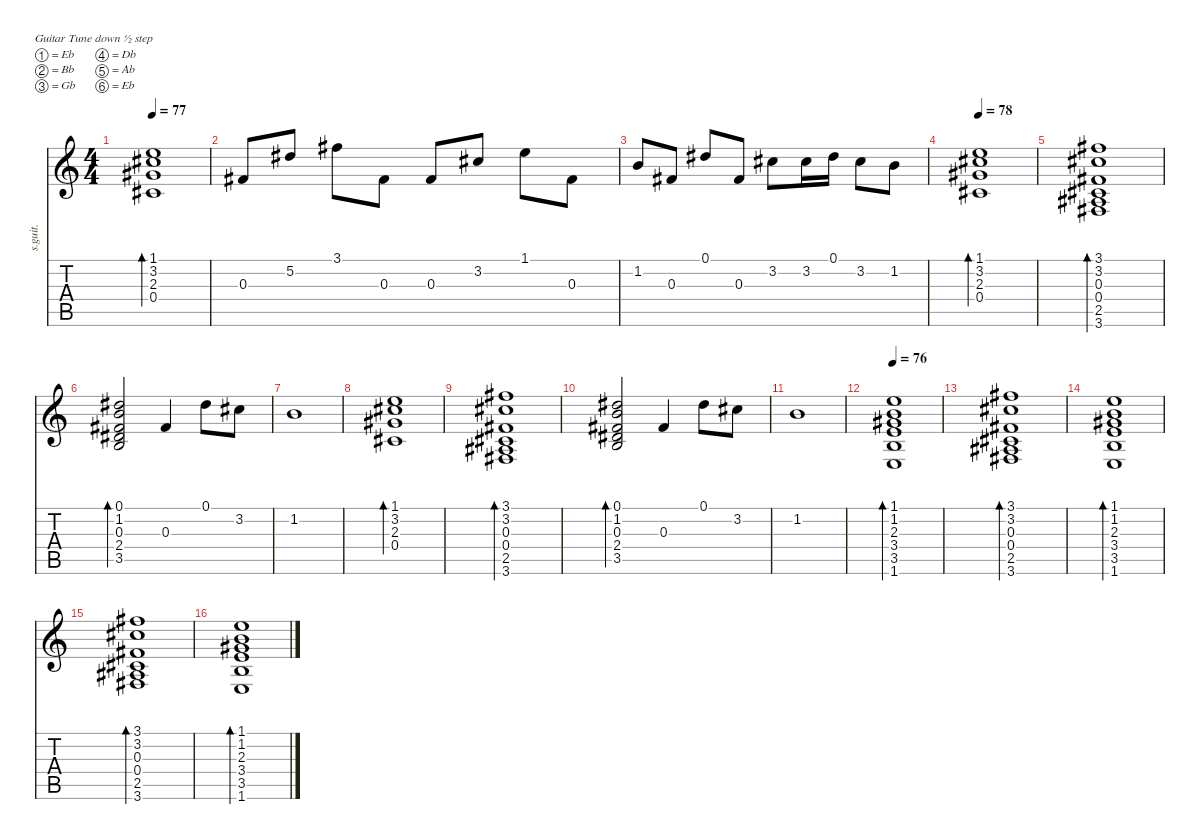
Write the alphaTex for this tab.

\defaultSystemsLayout 4
\hideDynamics
\bracketExtendMode nobrackets
\track ("Izzy Stradlin (Rhythm I)" "s.guit.") {instrument electricguitarclean}
\staff {score tabs}
\tuning (Eb4 Bb3 Gb3 Db3 Ab2 Eb2)
\ts (4 4)
\tempo 77
\clef g2
\ks c
(1.1 3.2{acc #} 2.3{acc #} 0.4{acc #}).1{bd 30 lyrics (0 "") lyrics (1 "") lyrics (2 "") lyrics (3 "") lyrics (4 "") dy mf} |
0.3{acc #}.8{lyrics (0 "") lyrics (1 "") lyrics (2 "") lyrics (3 "") lyrics (4 "")} 5.2{acc #}.8{lyrics (0 "") lyrics (1 "") lyrics (2 "") lyrics (3 "") lyrics (4 "")} 3.1{acc #}.8{lyrics (0 "") lyrics (1 "") lyrics (2 "") lyrics (3 "") lyrics (4 "")} 0.3{acc #}.8{lyrics (0 "") lyrics (1 "") lyrics (2 "") lyrics (3 "") lyrics (4 "")} 0.3{acc #}.8{lyrics (0 "") lyrics (1 "") lyrics (2 "") lyrics (3 "") lyrics (4 "")} 3.2{acc #}.8{lyrics (0 "") lyrics (1 "") lyrics (2 "") lyrics (3 "") lyrics (4 "")} 1.1.8{lyrics (0 "") lyrics (1 "") lyrics (2 "") lyrics (3 "") lyrics (4 "")} 0.3{acc #}.8{lyrics (0 "") lyrics (1 "") lyrics (2 "") lyrics (3 "") lyrics (4 "")} |
1.2.8{lyrics (0 "") lyrics (1 "") lyrics (2 "") lyrics (3 "") lyrics (4 "")} 0.3{acc #}.8{lyrics (0 "") lyrics (1 "") lyrics (2 "") lyrics (3 "") lyrics (4 "")} 0.1{acc #}.8{lyrics (0 "") lyrics (1 "") lyrics (2 "") lyrics (3 "") lyrics (4 "")} 0.3{acc #}.8{lyrics (0 "") lyrics (1 "") lyrics (2 "") lyrics (3 "") lyrics (4 "")} 3.2{acc #}.8{lyrics (0 "") lyrics (1 "") lyrics (2 "") lyrics (3 "") lyrics (4 "")} 3.2{acc #}.16{lyrics (0 "") lyrics (1 "") lyrics (2 "") lyrics (3 "") lyrics (4 "")} 0.1{acc #}.16{lyrics (0 "") lyrics (1 "") lyrics (2 "") lyrics (3 "") lyrics (4 "")} 3.2{acc #}.8{lyrics (0 "") lyrics (1 "") lyrics (2 "") lyrics (3 "") lyrics (4 "")} 1.2.8{lyrics (0 "") lyrics (1 "") lyrics (2 "") lyrics (3 "") lyrics (4 "")} |
\tempo 78
(1.1 3.2{acc #} 2.3{acc #} 0.4{acc #}).1{bd 30 lyrics (0 "") lyrics (1 "") lyrics (2 "") lyrics (3 "") lyrics (4 "")} |
(3.1{acc #} 3.2{acc #} 0.3{acc #} 0.4{acc #} 2.5{acc #} 3.6{acc #}).1{bd 30 lyrics (0 "") lyrics (1 "") lyrics (2 "") lyrics (3 "") lyrics (4 "")} |
(0.1{acc #} 1.2 0.3{acc #} 2.4{acc #} 3.5).2{bd 30 lyrics (0 "") lyrics (1 "") lyrics (2 "") lyrics (3 "") lyrics (4 "")} 0.3{acc #}.4{lyrics (0 "") lyrics (1 "") lyrics (2 "") lyrics (3 "") lyrics (4 "")} 0.1{acc #}.8{lyrics (0 "") lyrics (1 "") lyrics (2 "") lyrics (3 "") lyrics (4 "")} 3.2{acc #}.8{lyrics (0 "") lyrics (1 "") lyrics (2 "") lyrics (3 "") lyrics (4 "")} |
1.2.1{lyrics (0 "") lyrics (1 "") lyrics (2 "") lyrics (3 "") lyrics (4 "")} |
(1.1 3.2{acc #} 2.3{acc #} 0.4{acc #}).1{bd 30 lyrics (0 "") lyrics (1 "") lyrics (2 "") lyrics (3 "") lyrics (4 "")} |
(3.1{acc #} 3.2{acc #} 0.3{acc #} 0.4{acc #} 2.5{acc #} 3.6{acc #}).1{bd 30 lyrics (0 "") lyrics (1 "") lyrics (2 "") lyrics (3 "") lyrics (4 "")} |
(0.1{acc #} 1.2 0.3{acc #} 2.4{acc #} 3.5).2{bd 30 lyrics (0 "") lyrics (1 "") lyrics (2 "") lyrics (3 "") lyrics (4 "")} 0.3{acc #}.4{lyrics (0 "") lyrics (1 "") lyrics (2 "") lyrics (3 "") lyrics (4 "")} 0.1{acc #}.8{lyrics (0 "") lyrics (1 "") lyrics (2 "") lyrics (3 "") lyrics (4 "")} 3.2{acc #}.8{lyrics (0 "") lyrics (1 "") lyrics (2 "") lyrics (3 "") lyrics (4 "")} |
1.2.1{lyrics (0 "") lyrics (1 "") lyrics (2 "") lyrics (3 "") lyrics (4 "")} |
\tempo 76
(1.1 1.2 2.3{acc #} 3.4 3.5 1.6).1{bd 30 lyrics (0 "") lyrics (1 "") lyrics (2 "") lyrics (3 "") lyrics (4 "")} |
(3.1{acc #} 3.2{acc #} 0.3{acc #} 0.4{acc #} 2.5{acc #} 3.6{acc #}).1{bd 30 lyrics (0 "") lyrics (1 "") lyrics (2 "") lyrics (3 "") lyrics (4 "")} |
(1.1 1.2 2.3{acc #} 3.4 3.5 1.6).1{bd 30 lyrics (0 "") lyrics (1 "") lyrics (2 "") lyrics (3 "") lyrics (4 "")} |
(3.1{acc #} 3.2{acc #} 0.3{acc #} 0.4{acc #} 2.5{acc #} 3.6{acc #}).1{bd 30 lyrics (0 "") lyrics (1 "") lyrics (2 "") lyrics (3 "") lyrics (4 "")} |
(1.1 1.2 2.3{acc #} 3.4 3.5 1.6).1{bd 30 lyrics (0 "") lyrics (1 "") lyrics (2 "") lyrics (3 "") lyrics (4 "")}
